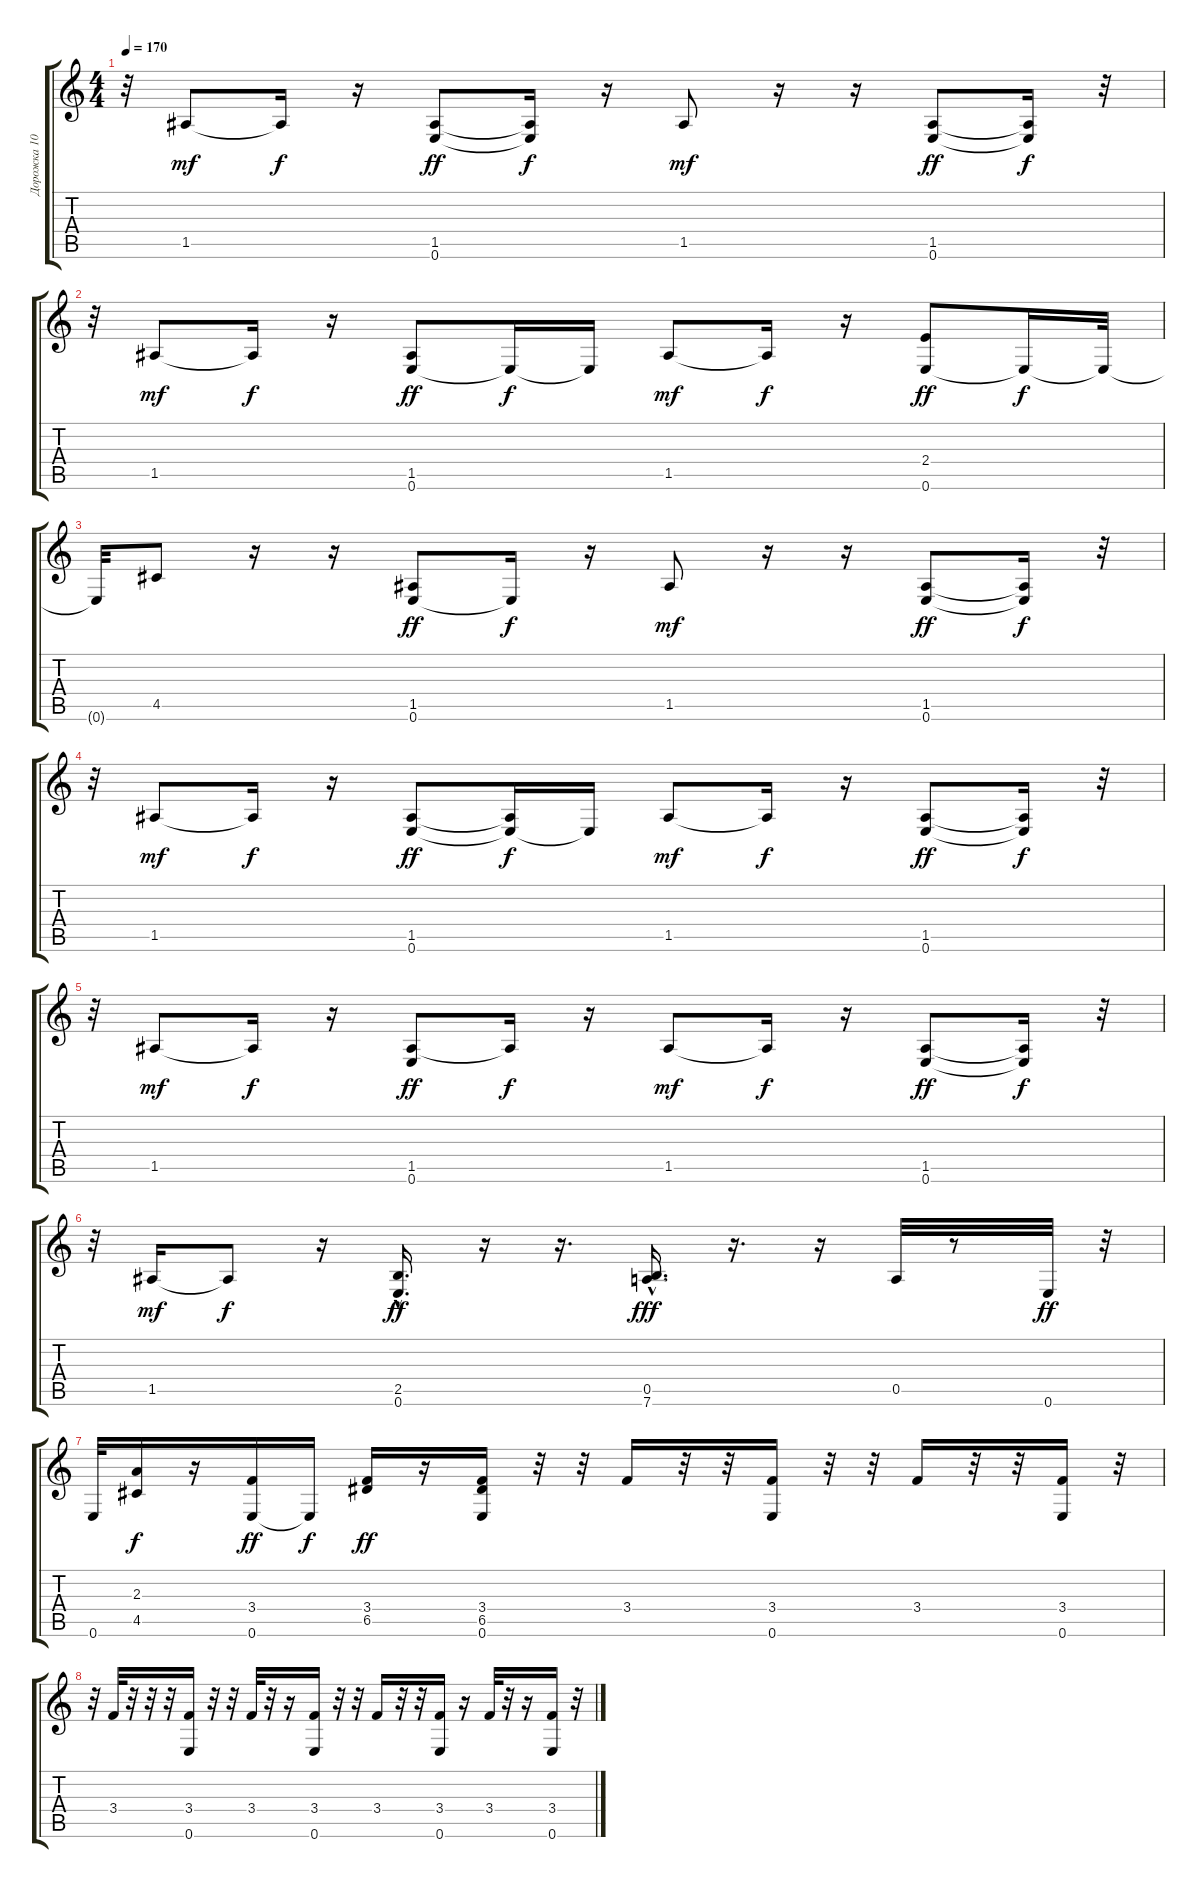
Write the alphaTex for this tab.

\track ("Дорожка 10" "Дорожка 10") {instrument acousticguitarnylon}
\staff {score tabs}
\tuning (E4 B3 G3 D3 A2 E2) {hide}
\ts (4 4)
\tempo 170
\clef g2
\ks c
r.32{dy f} 1.5.8{dy mf} 1.5{t}.16{dy f} r.16 (1.5 0.6).8{dy ff} (1.5{t} 0.6{t}).16{dy f} r.16 1.5.8{dy mf} r.16 r.16 (1.5 0.6).8{dy ff} (1.5{t} 0.6{t}).16{dy f} r.32 |
r.32 1.5.8{dy mf} 1.5{t}.16{dy f} r.16 (1.5 0.6).8{dy ff} 0.6{t}.16{dy f} 0.6{t}.16 1.5.8{dy mf} 1.5{t}.16{dy f} r.16 (2.4 0.6).8{dy ff} 0.6{t}.16{dy f} 0.6{t}.32 |
0.6{t}.32 4.5.8 r.16 r.16 (1.5 0.6).8{dy ff} 0.6{t}.16{dy f} r.16 1.5.8{dy mf} r.16 r.16 (1.5 0.6).8{dy ff} (1.5{t} 0.6{t}).16{dy f} r.32 |
r.32 1.5.8{dy mf} 1.5{t}.16{dy f} r.16 (1.5 0.6).8{dy ff} (1.5{t} 0.6{t}).16{dy f} 0.6{t}.16 1.5.8{dy mf} 1.5{t}.16{dy f} r.16 (1.5 0.6).8{dy ff} (1.5{t} 0.6{t}).16{dy f} r.32 |
r.32 1.5.8{dy mf} 1.5{t}.16{dy f} r.16 (1.5 0.6).8{dy ff} 1.5{t}.16{dy f} r.16 1.5.8{dy mf} 1.5{t}.16{dy f} r.16 (1.5 0.6).8{dy ff} (1.5{t} 0.6{t}).16{dy f} r.32 |
r.32 1.5.16{dy mf} 1.5{t}.8{dy f} r.16 (2.5{hac} 0.6{hac}).16{d dy ff} r.16 r.16{d} (0.5{hac} 7.6{hac}).16{d dy fff} r.16{d} r.16 0.5.32 r.8 0.6.32{dy ff} r.32 |
0.6.32 (2.3 4.5).16{dy f} r.16 (3.4 0.6).16{dy ff} 0.6{t}.16{dy f} (3.4 6.5).16{dy ff} r.16 (3.4 6.5 0.6).16 r.32 r.32 3.4.16 r.32 r.32 (3.4 0.6).16 r.32 r.32 3.4.16 r.32 r.32 (3.4 0.6).16 r.32 |
r.32 3.4.32 r.32 r.32 r.32 (3.4 0.6).16 r.32 r.32 3.4.32 r.32 r.16 (3.4 0.6).16 r.32 r.32 3.4.16 r.32 r.32 (3.4 0.6).16 r.16 3.4.32 r.32 r.16 (3.4 0.6).16 r.32
